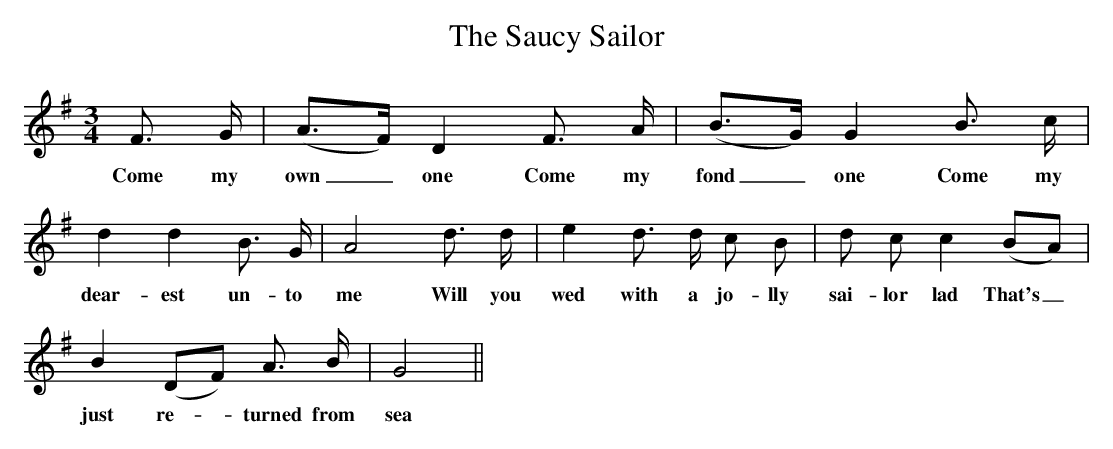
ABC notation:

X:1
T:The Saucy Sailor
M:3/4
L:1/8
K:G
F> G | (A>F) D2 F> A | (B>G) G2 B> c |
w:Come my own_ one Come my fond_ one Come my
d2 d2 B> G | A4 d> d | e2 d> d c B | d c c2 (BA) |
w:dear-est un-to me Will you wed with a jo-lly sai-lor lad That's_
B2 (DF) A> B | G4 ||
w:just re-_turned from sea
